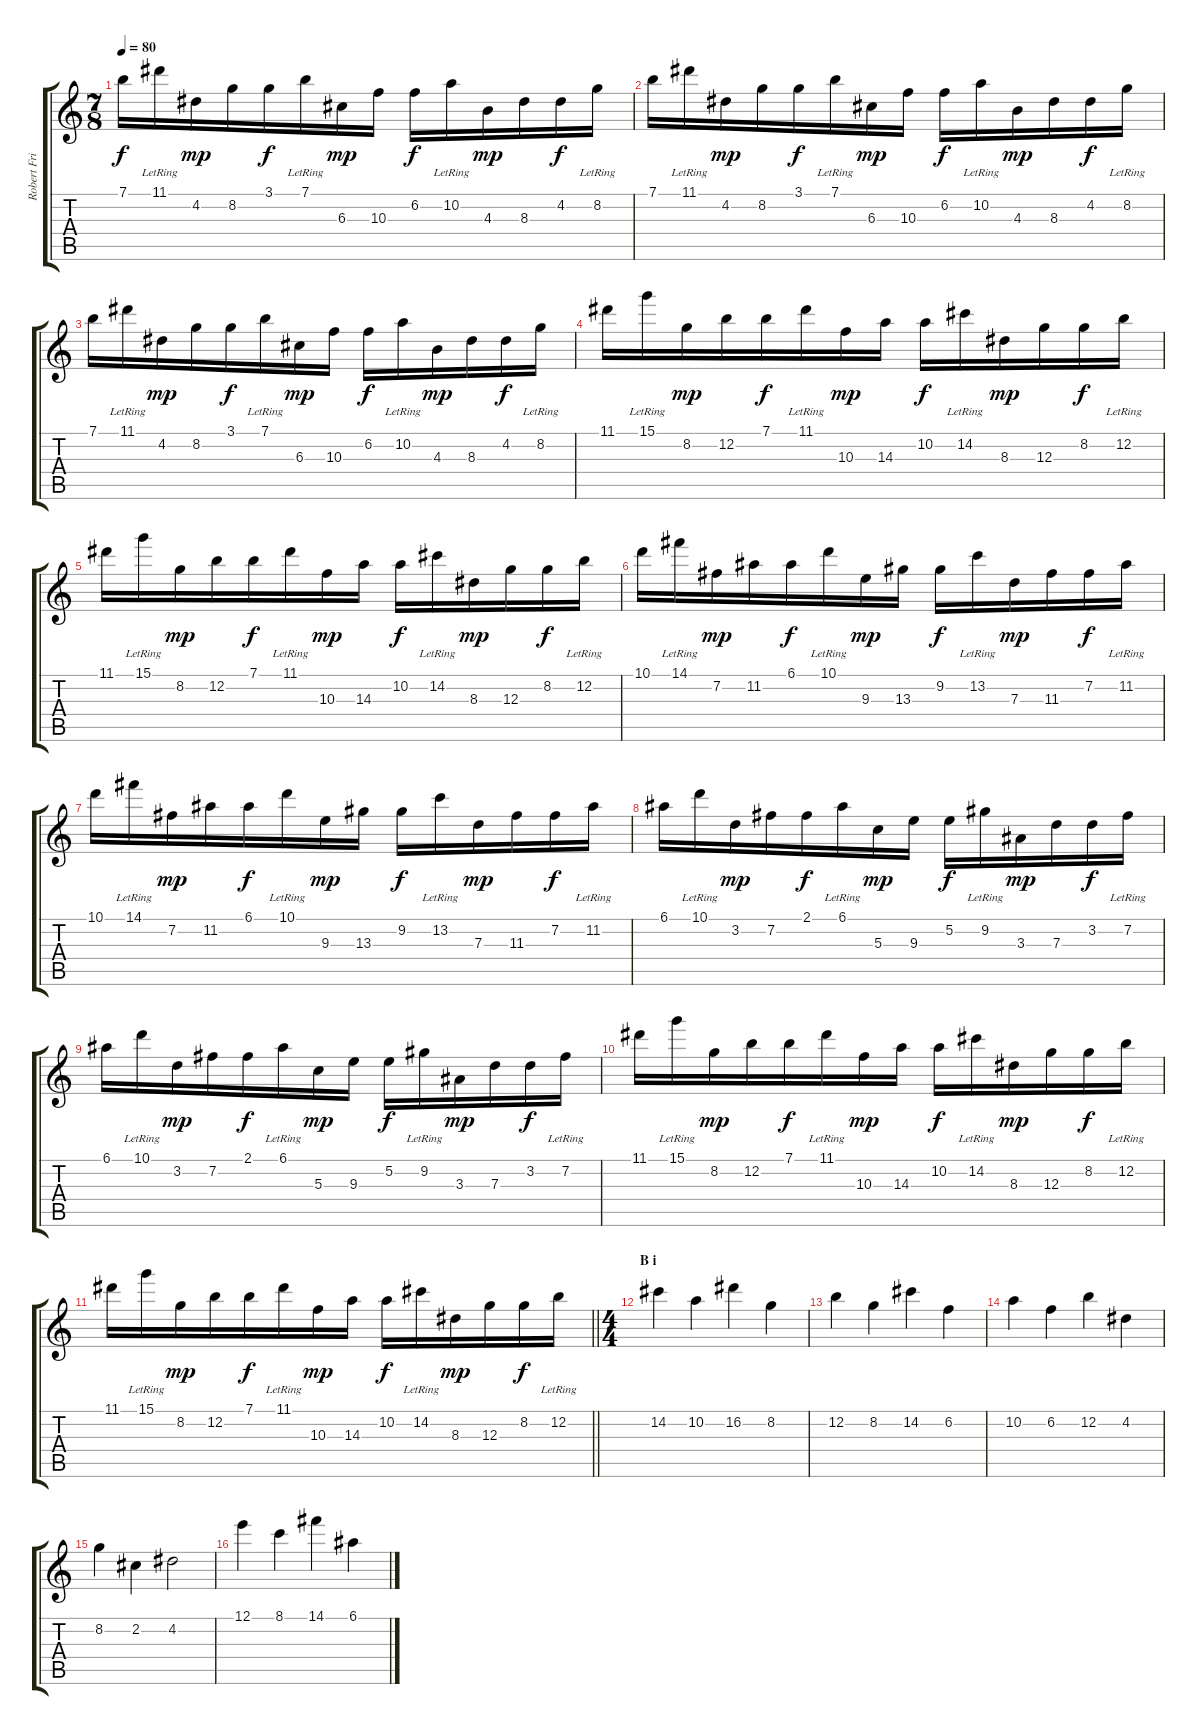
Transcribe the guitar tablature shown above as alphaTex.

\track ("Robert Fripp (Guitar / Soundscapes)" "Robert Fri") {instrument acousticguitarsteel}
\staff {score tabs}
\tuning (E4 B3 G3 D3 A2 E2) {hide}
\ts (7 8)
\tempo 80
\clef g2
\ks c
7.1.16{dy f} 11.1{lr}.16 4.2.16{dy mp} 8.2.16 3.1.16{dy f} 7.1{lr}.16 6.3.16{dy mp} 10.3.16 6.2.16{dy f} 10.2{lr}.16 4.3.16{dy mp} 8.3.16 4.2.16{dy f} 8.2{lr}.16 |
7.1.16 11.1{lr}.16 4.2.16{dy mp} 8.2.16 3.1.16{dy f} 7.1{lr}.16 6.3.16{dy mp} 10.3.16 6.2.16{dy f} 10.2{lr}.16 4.3.16{dy mp} 8.3.16 4.2.16{dy f} 8.2{lr}.16 |
7.1.16 11.1{lr}.16 4.2.16{dy mp} 8.2.16 3.1.16{dy f} 7.1{lr}.16 6.3.16{dy mp} 10.3.16 6.2.16{dy f} 10.2{lr}.16 4.3.16{dy mp} 8.3.16 4.2.16{dy f} 8.2{lr}.16 |
11.1.16 15.1{lr}.16 8.2.16{dy mp} 12.2.16 7.1.16{dy f} 11.1{lr}.16 10.3.16{dy mp} 14.3.16 10.2.16{dy f} 14.2{lr}.16 8.3.16{dy mp} 12.3.16 8.2.16{dy f} 12.2{lr}.16 |
11.1.16 15.1{lr}.16 8.2.16{dy mp} 12.2.16 7.1.16{dy f} 11.1{lr}.16 10.3.16{dy mp} 14.3.16 10.2.16{dy f} 14.2{lr}.16 8.3.16{dy mp} 12.3.16 8.2.16{dy f} 12.2{lr}.16 |
10.1.16 14.1{lr}.16 7.2.16{dy mp} 11.2.16 6.1.16{dy f} 10.1{lr}.16 9.3.16{dy mp} 13.3.16 9.2.16{dy f} 13.2{lr}.16 7.3.16{dy mp} 11.3.16 7.2.16{dy f} 11.2{lr}.16 |
10.1.16 14.1{lr}.16 7.2.16{dy mp} 11.2.16 6.1.16{dy f} 10.1{lr}.16 9.3.16{dy mp} 13.3.16 9.2.16{dy f} 13.2{lr}.16 7.3.16{dy mp} 11.3.16 7.2.16{dy f} 11.2{lr}.16 |
6.1.16 10.1{lr}.16 3.2.16{dy mp} 7.2.16 2.1.16{dy f} 6.1{lr}.16 5.3.16{dy mp} 9.3.16 5.2.16{dy f} 9.2{lr}.16 3.3.16{dy mp} 7.3.16 3.2.16{dy f} 7.2{lr}.16 |
6.1.16 10.1{lr}.16 3.2.16{dy mp} 7.2.16 2.1.16{dy f} 6.1{lr}.16 5.3.16{dy mp} 9.3.16 5.2.16{dy f} 9.2{lr}.16 3.3.16{dy mp} 7.3.16 3.2.16{dy f} 7.2{lr}.16 |
11.1.16 15.1{lr}.16 8.2.16{dy mp} 12.2.16 7.1.16{dy f} 11.1{lr}.16 10.3.16{dy mp} 14.3.16 10.2.16{dy f} 14.2{lr}.16 8.3.16{dy mp} 12.3.16 8.2.16{dy f} 12.2{lr}.16 |
\barLineRight lightlight
11.1.16 15.1{lr}.16 8.2.16{dy mp} 12.2.16 7.1.16{dy f} 11.1{lr}.16 10.3.16{dy mp} 14.3.16 10.2.16{dy f} 14.2{lr}.16 8.3.16{dy mp} 12.3.16 8.2.16{dy f} 12.2{lr}.16 |
\ts (4 4)
\section ("" "B i")
14.2.4 10.2.4 16.2.4 8.2.4 |
12.2.4 8.2.4 14.2.4 6.2.4 |
10.2.4 6.2.4 12.2.4 4.2.4 |
8.2.4 2.2.4 4.2.2 |
12.1.4 8.1.4 14.1.4 6.1.4
